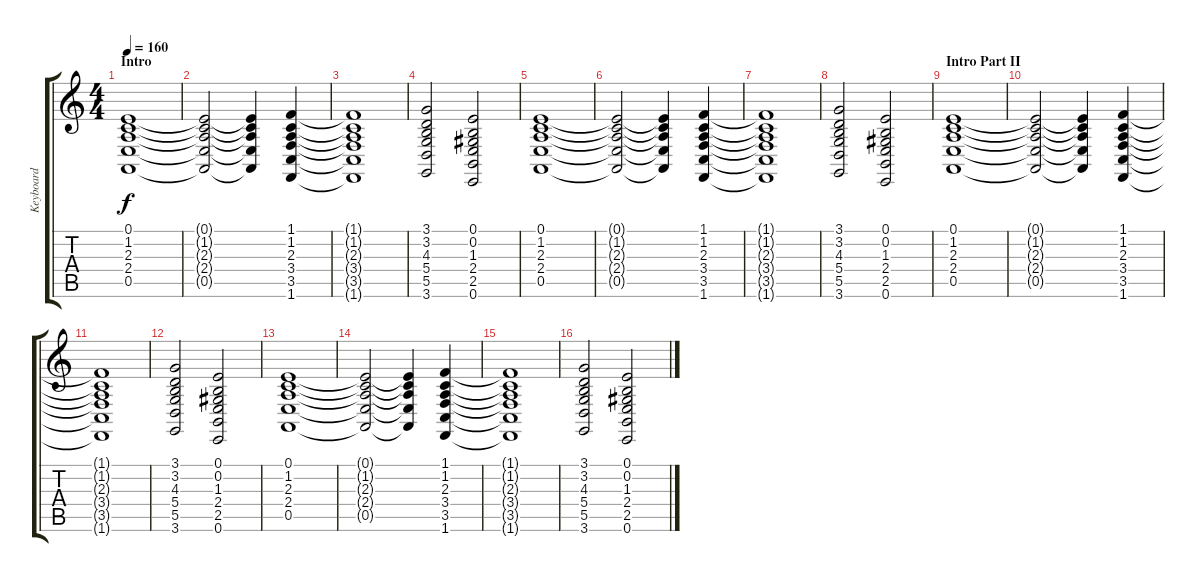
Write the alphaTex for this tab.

\track ("Keyboard" "Keyboard") {instrument stringensemble1}
\staff {score tabs}
\tuning (E4 B3 G3 D3 A2 E2) {hide}
\ts (4 4)
\section ("" "Intro")
\tempo 160
\clef g2
\ks c
(0.1 1.2 2.3 2.4 0.5).1{dy f instrument stringensemble1} |
(0.1{t} 1.2{t} 2.3{t} 2.4{t} 0.5{t}).2 (0.1{t} 1.2{t} 2.3{t} 2.4{t} 0.5{t}).4 (1.1 1.2 2.3 3.4 3.5 1.6).4 |
(1.1{t} 1.2{t} 2.3{t} 3.4{t} 3.5{t} 1.6{t}).1 |
(3.1 3.2 4.3 5.4 5.5 3.6).2 (0.1 0.2 1.3 2.4 2.5 0.6).2 |
(0.1 1.2 2.3 2.4 0.5).1 |
(0.1{t} 1.2{t} 2.3{t} 2.4{t} 0.5{t}).2 (0.1{t} 1.2{t} 2.3{t} 2.4{t} 0.5{t}).4 (1.1 1.2 2.3 3.4 3.5 1.6).4 |
(1.1{t} 1.2{t} 2.3{t} 3.4{t} 3.5{t} 1.6{t}).1 |
(3.1 3.2 4.3 5.4 5.5 3.6).2 (0.1 0.2 1.3 2.4 2.5 0.6).2 |
\section ("" "Intro Part II")
(0.1 1.2 2.3 2.4 0.5).1 |
(0.1{t} 1.2{t} 2.3{t} 2.4{t} 0.5{t}).2 (0.1{t} 1.2{t} 2.3{t} 2.4{t} 0.5{t}).4 (1.1 1.2 2.3 3.4 3.5 1.6).4 |
(1.1{t} 1.2{t} 2.3{t} 3.4{t} 3.5{t} 1.6{t}).1 |
(3.1 3.2 4.3 5.4 5.5 3.6).2 (0.1 0.2 1.3 2.4 2.5 0.6).2 |
(0.1 1.2 2.3 2.4 0.5).1 |
(0.1{t} 1.2{t} 2.3{t} 2.4{t} 0.5{t}).2 (0.1{t} 1.2{t} 2.3{t} 2.4{t} 0.5{t}).4 (1.1 1.2 2.3 3.4 3.5 1.6).4 |
(1.1{t} 1.2{t} 2.3{t} 3.4{t} 3.5{t} 1.6{t}).1 |
(3.1 3.2 4.3 5.4 5.5 3.6).2 (0.1 0.2 1.3 2.4 2.5 0.6).2
